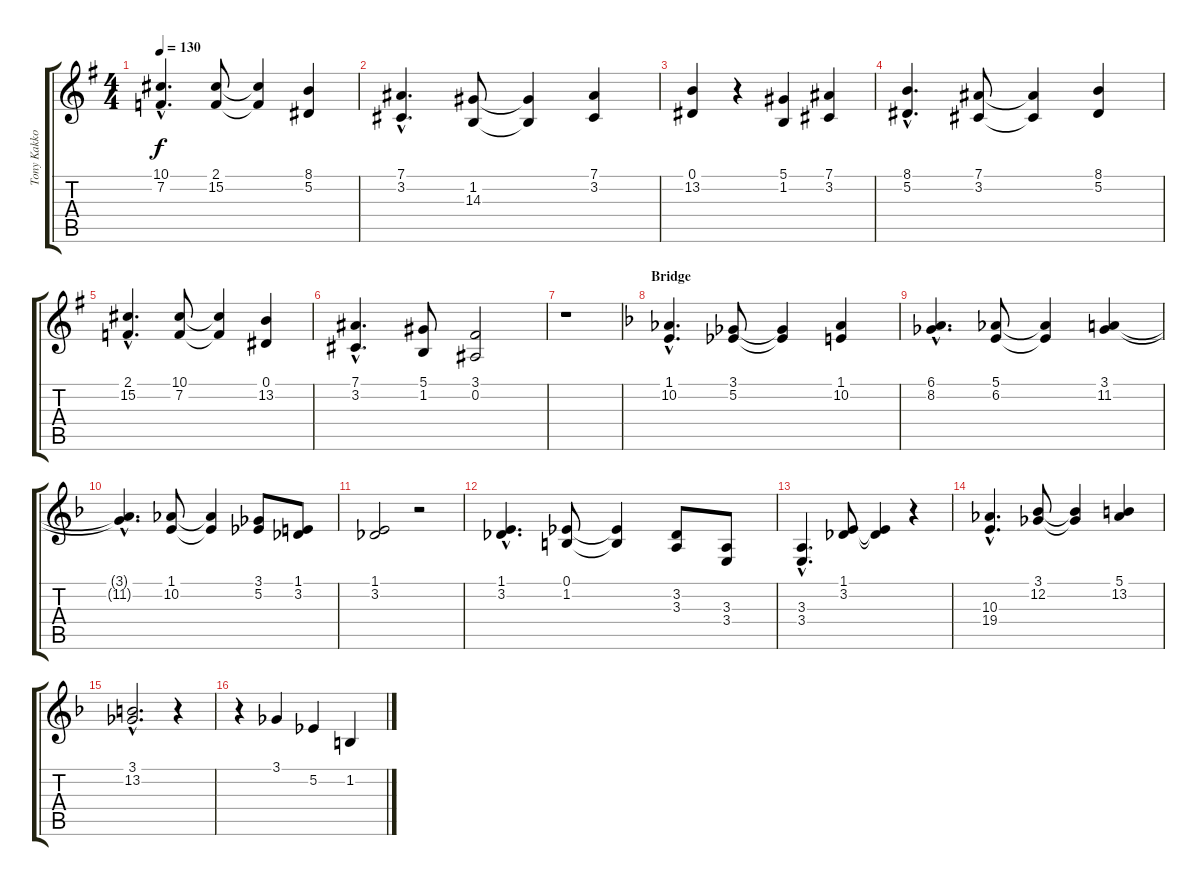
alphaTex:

\track ("Tony Kakko" "Tony Kakko") {instrument lead6voice}
\staff {score tabs}
\tuning (Eb4 Bb3 Gb3 Db3 Ab2 Eb2) {hide}
\ts (4 4)
\tempo 130
\clef g2
\ks eminor
(10.1{hac} 7.2{hac}).4{d dy f} (2.1 15.2).8 (2.1{t} 15.2{t}).4 (8.1 5.2).4 |
(7.1{hac} 3.2{hac}).4{d} (1.2 14.3).8 (1.2{t} 14.3{t}).4 (7.1 3.2).4 |
(0.1 13.2).4 r.4 (5.1 1.2).4 (7.1 3.2).4 |
(8.1{hac} 5.2{hac}).4{d} (7.1 3.2).8 (7.1{t} 3.2{t}).4 (8.1 5.2).4 |
(2.1{hac} 15.2{hac}).4{d} (10.1 7.2).8 (10.1{t} 7.2{t}).4 (0.1 13.2).4 |
(7.1{hac} 3.2{hac}).4{d} (5.1 1.2).8 (3.1 0.2).2 |
r.1 |
\section ("" "Bridge")
\ks dminor
(1.1{hac} 10.2{hac}).4{d} (3.1 5.2).8 (3.1{t} 5.2{t}).4 (1.1 10.2).4 |
(6.1{hac} 8.2{hac}).4{d} (5.1 6.2).8 (5.1{t} 6.2{t}).4 (3.1 11.2).4 |
(3.1{hac t} 11.2{hac t}).4{d} (1.1 10.2).8 (1.1{t} 10.2{t}).4 (3.1 5.2).8 (1.1 3.2).8 |
(1.1 3.2).2 r.2 |
(1.1{hac} 3.2{hac}).4{d} (0.1 1.2).8 (0.1{t} 1.2{t}).4 (3.2 3.3).8 (3.3 3.4).8 |
(3.3{hac} 3.4{hac}).4{d} (1.1 3.2).8 (1.1{t} 3.2{t}).4 r.4 |
(10.3{hac} 19.4{hac}).4{d} (3.1 12.2).8 (3.1{t} 12.2{t}).4 (5.1 13.2).4 |
(3.1{hac} 13.2{hac}).2{d} r.4 |
r.4 3.1.4 5.2.4 1.2.4
